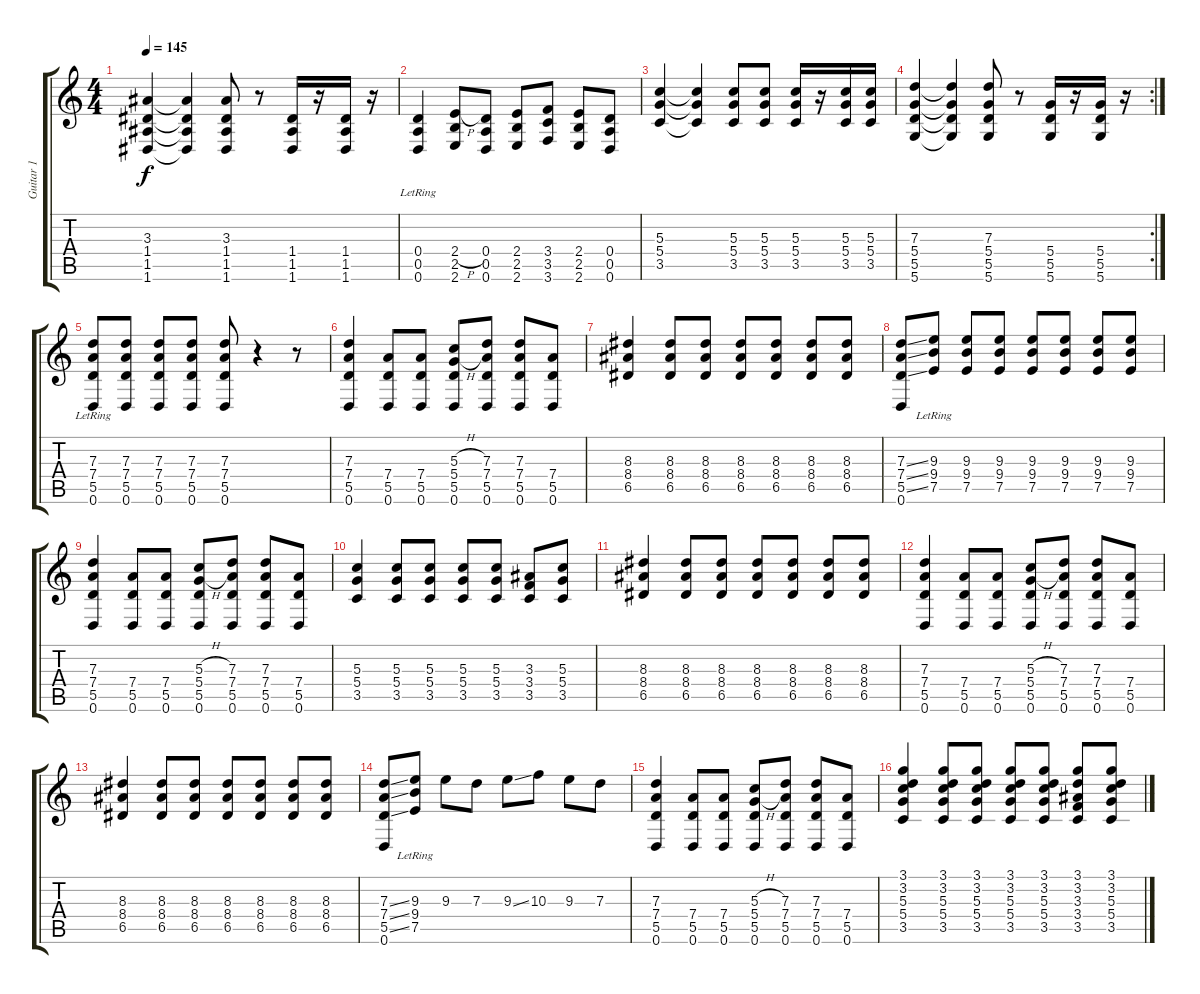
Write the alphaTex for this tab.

\track ("Guitar 1" "Guitar 1") {instrument acousticguitarnylon}
\staff {score tabs}
\tuning (E4 B3 G3 D3 A2 D2) {hide}
\ts (4 4)
\tempo 145
\clef g2
\ks c
(3.3 1.4 1.5 1.6).4{dy f} (3.3{t} 1.4{t} 1.5{t} 1.6{t}).4 (3.3 1.4 1.5 1.6).8 r.8 (1.4 1.5 1.6).16 r.16 (1.4 1.5 1.6).16 r.16 |
(0.4{lr} 0.5{lr} 0.6{lr}).4 (2.4{h} 2.5 2.6).8 (0.4 0.5 0.6).8 (2.4 2.5 2.6).8 (3.4 3.5 3.6).8 (2.4 2.5 2.6).8 (0.4 0.5 0.6).8 |
(5.3 5.4 3.5).4 (5.3{t} 5.4{t} 3.5{t}).4 (5.3 5.4 3.5).8 (5.3 5.4 3.5).8 (5.3 5.4 3.5).16 r.16 (5.3 5.4 3.5).16 (5.3 5.4 3.5).16 |
\rc 2
(7.3 5.4 5.5 5.6).4 (7.3{t} 5.4{t} 5.5{t} 5.6{t}).4 (7.3 5.4 5.5 5.6).8 r.8 (5.4 5.5 5.6).16 r.16 (5.4 5.5 5.6).16 r.16 |
(7.3 7.4{lr} 5.5{lr} 0.6{lr}).8 (7.3 7.4 5.5 0.6).8 (7.3 7.4 5.5 0.6).8 (7.3 7.4 5.5 0.6).8 (7.3 7.4 5.5 0.6).8 r.4 r.8 |
(7.3 7.4 5.5 0.6).4{volume 12 instrument overdrivenguitar} (7.4 5.5 0.6).8 (7.4 5.5 0.6).8 (5.3{h} 5.4{h} 5.5 0.6).8 (7.3 7.4 5.5 0.6).8 (7.3 7.4 5.5 0.6).8 (7.4 5.5 0.6).8 |
(8.3 8.4 6.5).4 (8.3 8.4 6.5).8 (8.3 8.4 6.5).8 (8.3 8.4 6.5).8 (8.3 8.4 6.5).8 (8.3 8.4 6.5).8 (8.3 8.4 6.5).8 |
(7.3{ss} 7.4{ss} 5.5{ss} 0.6).8 (9.3 9.4{lr} 7.5{lr}).8 (9.3 9.4 7.5).8 (9.3 9.4 7.5).8 (9.3 9.4 7.5).8 (9.3 9.4 7.5).8 (9.3 9.4 7.5).8 (9.3 9.4 7.5).8 |
(7.3 7.4 5.5 0.6).4 (7.4 5.5 0.6).8 (7.4 5.5 0.6).8 (5.3{h} 5.4{h} 5.5 0.6).8 (7.3 7.4 5.5 0.6).8 (7.3 7.4 5.5 0.6).8 (7.4 5.5 0.6).8 |
(5.3 5.4 3.5).4 (5.3 5.4 3.5).8 (5.3 5.4 3.5).8 (5.3 5.4 3.5).8 (5.3 5.4 3.5).8 (3.3 3.4 3.5).8 (5.3 5.4 3.5).8 |
(8.3 8.4 6.5).4 (8.3 8.4 6.5).8 (8.3 8.4 6.5).8 (8.3 8.4 6.5).8 (8.3 8.4 6.5).8 (8.3 8.4 6.5).8 (8.3 8.4 6.5).8 |
(7.3 7.4 5.5 0.6).4{instrument overdrivenguitar} (7.4 5.5 0.6).8 (7.4 5.5 0.6).8 (5.3{h} 5.4{h} 5.5 0.6).8 (7.3 7.4 5.5 0.6).8 (7.3 7.4 5.5 0.6).8 (7.4 5.5 0.6).8 |
(8.3 8.4 6.5).4 (8.3 8.4 6.5).8 (8.3 8.4 6.5).8 (8.3 8.4 6.5).8 (8.3 8.4 6.5).8 (8.3 8.4 6.5).8 (8.3 8.4 6.5).8 |
(7.3{ss} 7.4{ss} 5.5{ss} 0.6).8 (9.3 9.4{lr} 7.5{lr}).8 9.3.8 7.3.8 9.3{ss}.8 10.3.8 9.3.8 7.3.8 |
(7.3 7.4 5.5 0.6).4 (7.4 5.5 0.6).8 (7.4 5.5 0.6).8 (5.3{h} 5.4{h} 5.5 0.6).8 (7.3 7.4 5.5 0.6).8 (7.3 7.4 5.5 0.6).8 (7.4 5.5 0.6).8 |
(3.1 3.2 5.3 5.4 3.5).4 (3.1 3.2 5.3 5.4 3.5).8 (3.1 3.2 5.3 5.4 3.5).8 (3.1 3.2 5.3 5.4 3.5).8 (3.1 3.2 5.3 5.4 3.5).8 (3.1 3.2 3.3 3.4 3.5).8 (3.1 3.2 5.3 5.4 3.5).8
